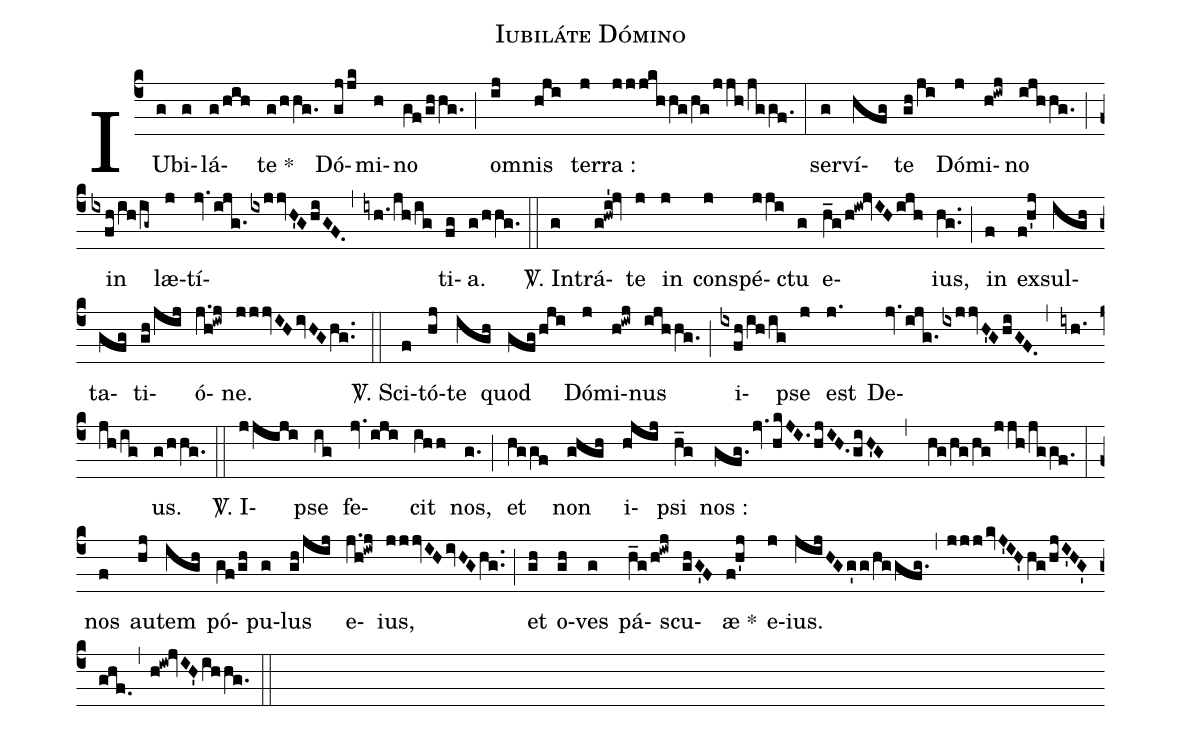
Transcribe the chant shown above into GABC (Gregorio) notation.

name:Iubiláte Dómino;
%%
(c4) IU(g)bi(g)lá(g/hih)te *(g/hhg.) Dó(gjjk)mi(h)no(gf/ghhg.) (;) o(ij)mnis(hji) ter(j)ra : (jjjkhhg/hg/jjh/jggf.) (:)
ser(g)ví(hfg)te(gh/ji) Dó(j)mi(h!iwj)no(ijhhg.) (;) in(ixfh/ih/ig~) læ(j)tí(jv.ijg./ixjjvH'GhiGF.,iyh./jh/ig)ti(fg)a.(g/hhg.) (::)

<sp>V/</sp>. In(g)trá(g!hwi'!jv)te(j) in(j) con(j)spé(jji)ctu(g) e(h_g/h!iw!jvIHijh)ius,(hg..) (;) in(f) ex(f!h'j)sul(igh)ta(gfg)ti(gh/jij)ó(j.h!iwj)ne.(jjjvIHivHGhg..) (::)

<sp>V/</sp>. Sci(f)tó(hj)te(igh) quod(gfg/hji) Dó(j)mi(h!iwj)nus(ijhhg.) (;) i(ixfh/ih/ig)pse(j) est(j.) De(jv.ijg./ixjjvH'GhiGF.,iyh./jh/ig)us.(g/hhg.) (::)

<sp>V/</sp>. I(jjiji)pse(ig) fe(jv.iji)cit(ihh) nos,(g.) (;) et(hggf) non(ghgh) i(hjij)psi(h_g) nos :(gfg./jv.hkJI./hjIH./giH'G,hg/hg/hg/jjh/jggf.) (:) nos(f) au(hj)tem(igh) pó(gf/gh)pu(g)lus(gh/jij) e(j.h!iwj)ius,(jjjvIHivHGhg..) (;) et(gh) o(gh)ves(g) pá(h_g/h!iwj)scu(ghG'F)æ *(f!h'j) e(j)ius.(jijHGg'g/hggfg.,jjjkvJ'IH'hg/hjI'HG'ghf.,h!iw!jvIH'ihhg.) (::)
